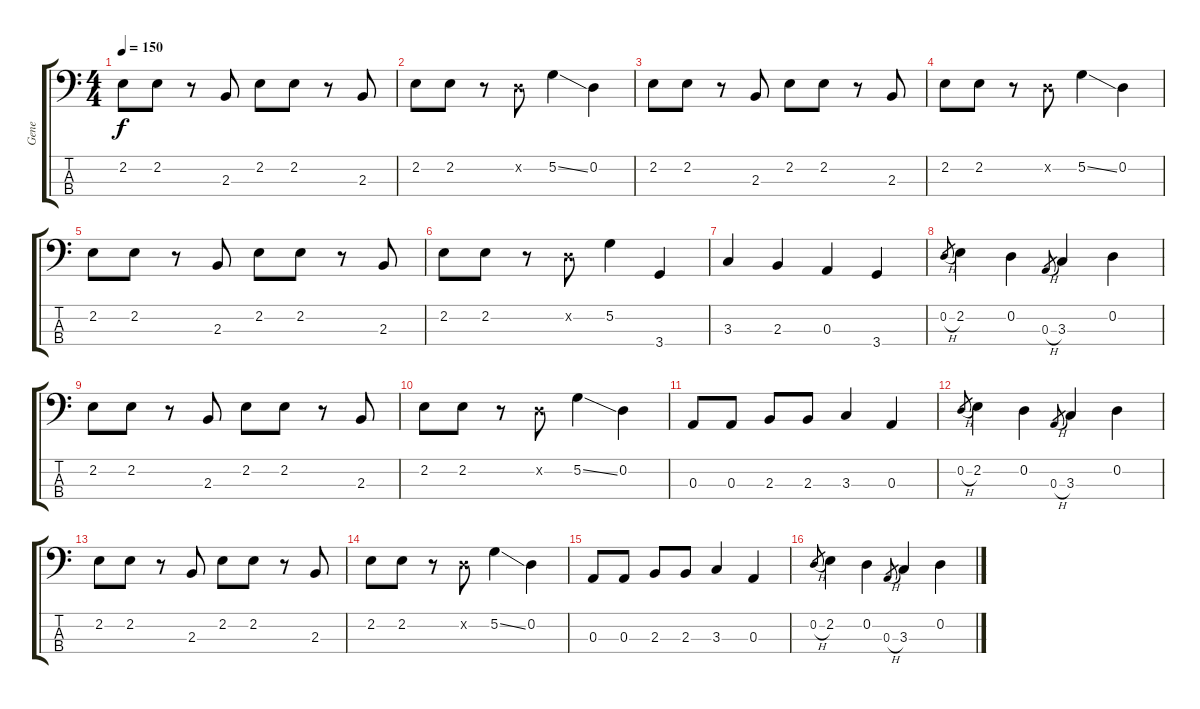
\track ("Gene" "Gene") {instrument electricbasspick}
\staff {score tabs}
\tuning (G2 D2 A1 E1) {hide}
\ts (4 4)
\tempo 150
\clef f4
\ks c
2.2.8{dy f} 2.2.8 r.8 2.3.8 2.2.8 2.2.8 r.8 2.3.8 |
2.2.8 2.2.8 r.8 0.2{x}.8 5.2{ss}.4 0.2.4 |
2.2.8 2.2.8 r.8 2.3.8 2.2.8 2.2.8 r.8 2.3.8 |
2.2.8 2.2.8 r.8 0.2{x}.8 5.2{ss}.4 0.2.4 |
2.2.8 2.2.8 r.8 2.3.8 2.2.8 2.2.8 r.8 2.3.8 |
2.2.8 2.2.8 r.8 0.2{x}.8 5.2.4 3.4.4 |
3.3.4 2.3.4 0.3.4 3.4.4 |
0.2{h}.8{gr} 2.2.4 0.2.4 0.3{h}.8{gr} 3.3.4 0.2.4 |
2.2.8 2.2.8 r.8 2.3.8 2.2.8 2.2.8 r.8 2.3.8 |
2.2.8 2.2.8 r.8 0.2{x}.8 5.2{ss}.4 0.2.4 |
0.3.8 0.3.8 2.3.8 2.3.8 3.3.4 0.3.4 |
0.2{h}.8{gr} 2.2.4 0.2.4 0.3{h}.8{gr} 3.3.4 0.2.4 |
2.2.8 2.2.8 r.8 2.3.8 2.2.8 2.2.8 r.8 2.3.8 |
2.2.8 2.2.8 r.8 0.2{x}.8 5.2{ss}.4 0.2.4 |
0.3.8 0.3.8 2.3.8 2.3.8 3.3.4 0.3.4 |
0.2{h}.8{gr} 2.2.4 0.2.4 0.3{h}.8{gr} 3.3.4 0.2.4
